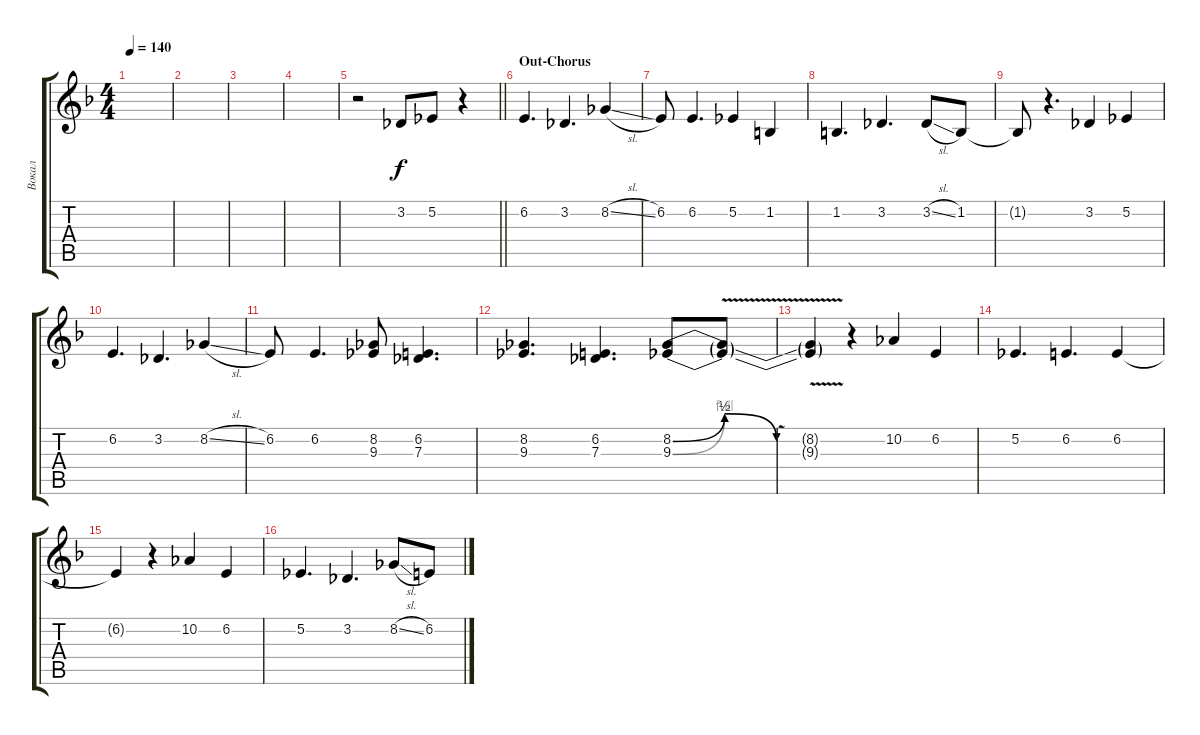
\track ("Вокал" "Вокал") {instrument trumpet}
\staff {score tabs}
\tuning (Eb4 Bb3 Gb3 Db3 Ab2 Eb2) {hide}
\ts (4 4)
\tempo 140
\clef g2
\ks dminor
|
|
|
|
\barLineRight lightlight
r.2 3.2.8 5.2.8 r.4 |
\section ("" "Out-Chorus")
6.2.4{d} 3.2.4{d} 8.2{sl}.4 |
6.2.8 6.2.4{d} 5.2.4 1.2.4 |
1.2.4{d} 3.2.4{d} 3.2{sl}.8 1.2.8 |
1.2{t}.8 r.4{d} 3.2.4 5.2.4 |
6.2.4{d} 3.2.4{d} 8.2{sl}.4 |
6.2.8 6.2.4{d} (8.2 9.3).8 (6.2 7.3).4{d} |
(8.2 9.3).4{d} (6.2 7.3).4{d} (8.2{be (bendrelease 0 0 29 2 29 2 60 0)} 9.3{be (bendrelease 0 0 30 4 30 4 60 0)}).8 (8.2{v t} 9.3{v t}).8 |
(8.2{t} 9.3{t}).4 r.4 10.2.4 6.2.4 |
5.2.4{d} 6.2.4{d} 6.2.4 |
6.2{t}.4 r.4 10.2.4 6.2.4 |
5.2.4{d} 3.2.4{d} 8.2{sl}.8 6.2.8
